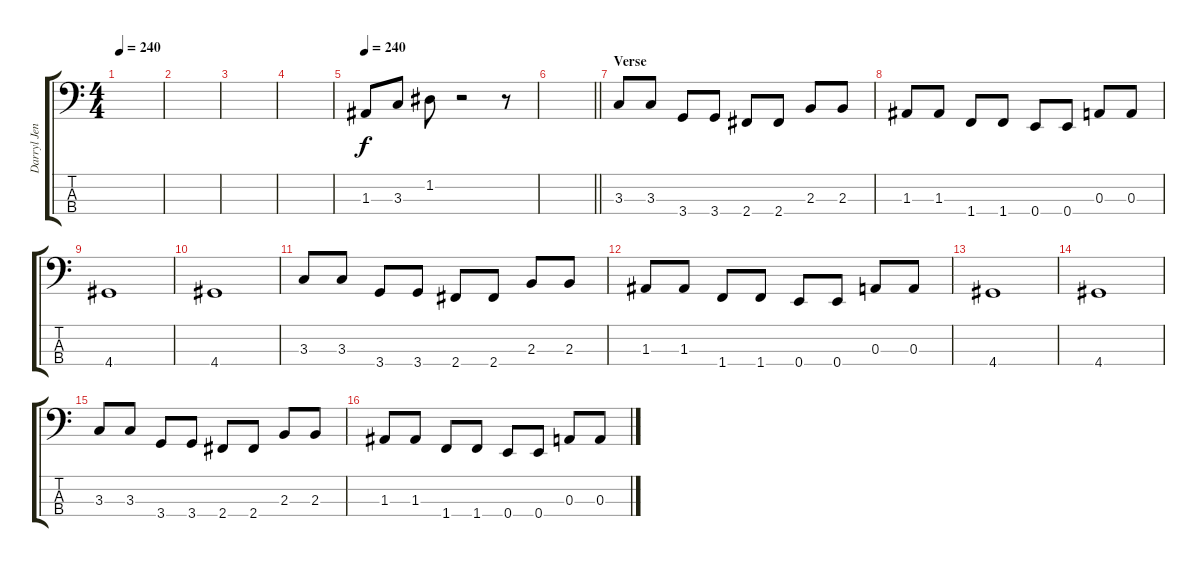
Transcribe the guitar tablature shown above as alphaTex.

\track ("Darryl Jenifer" "Darryl Jen") {instrument electricbassfinger}
\staff {score tabs}
\tuning (G2 D2 A1 E1) {hide}
\ts (4 4)
\tempo 240
\tempo 118
\tempo 240
\clef f4
\ks c
|
|
|
|
\tempo 240
1.3.8 3.3.8 1.2.8 r.2 r.8 |
\barLineRight lightlight
|
\section ("" "Verse")
3.3.8 3.3.8 3.4.8 3.4.8 2.4.8 2.4.8 2.3.8 2.3.8 |
1.3.8 1.3.8 1.4.8 1.4.8 0.4.8 0.4.8 0.3.8 0.3.8 |
4.4.1 |
4.4.1 |
3.3.8 3.3.8 3.4.8 3.4.8 2.4.8 2.4.8 2.3.8 2.3.8 |
1.3.8 1.3.8 1.4.8 1.4.8 0.4.8 0.4.8 0.3.8 0.3.8 |
4.4.1 |
4.4.1 |
3.3.8 3.3.8 3.4.8 3.4.8 2.4.8 2.4.8 2.3.8 2.3.8 |
1.3.8 1.3.8 1.4.8 1.4.8 0.4.8 0.4.8 0.3.8 0.3.8
